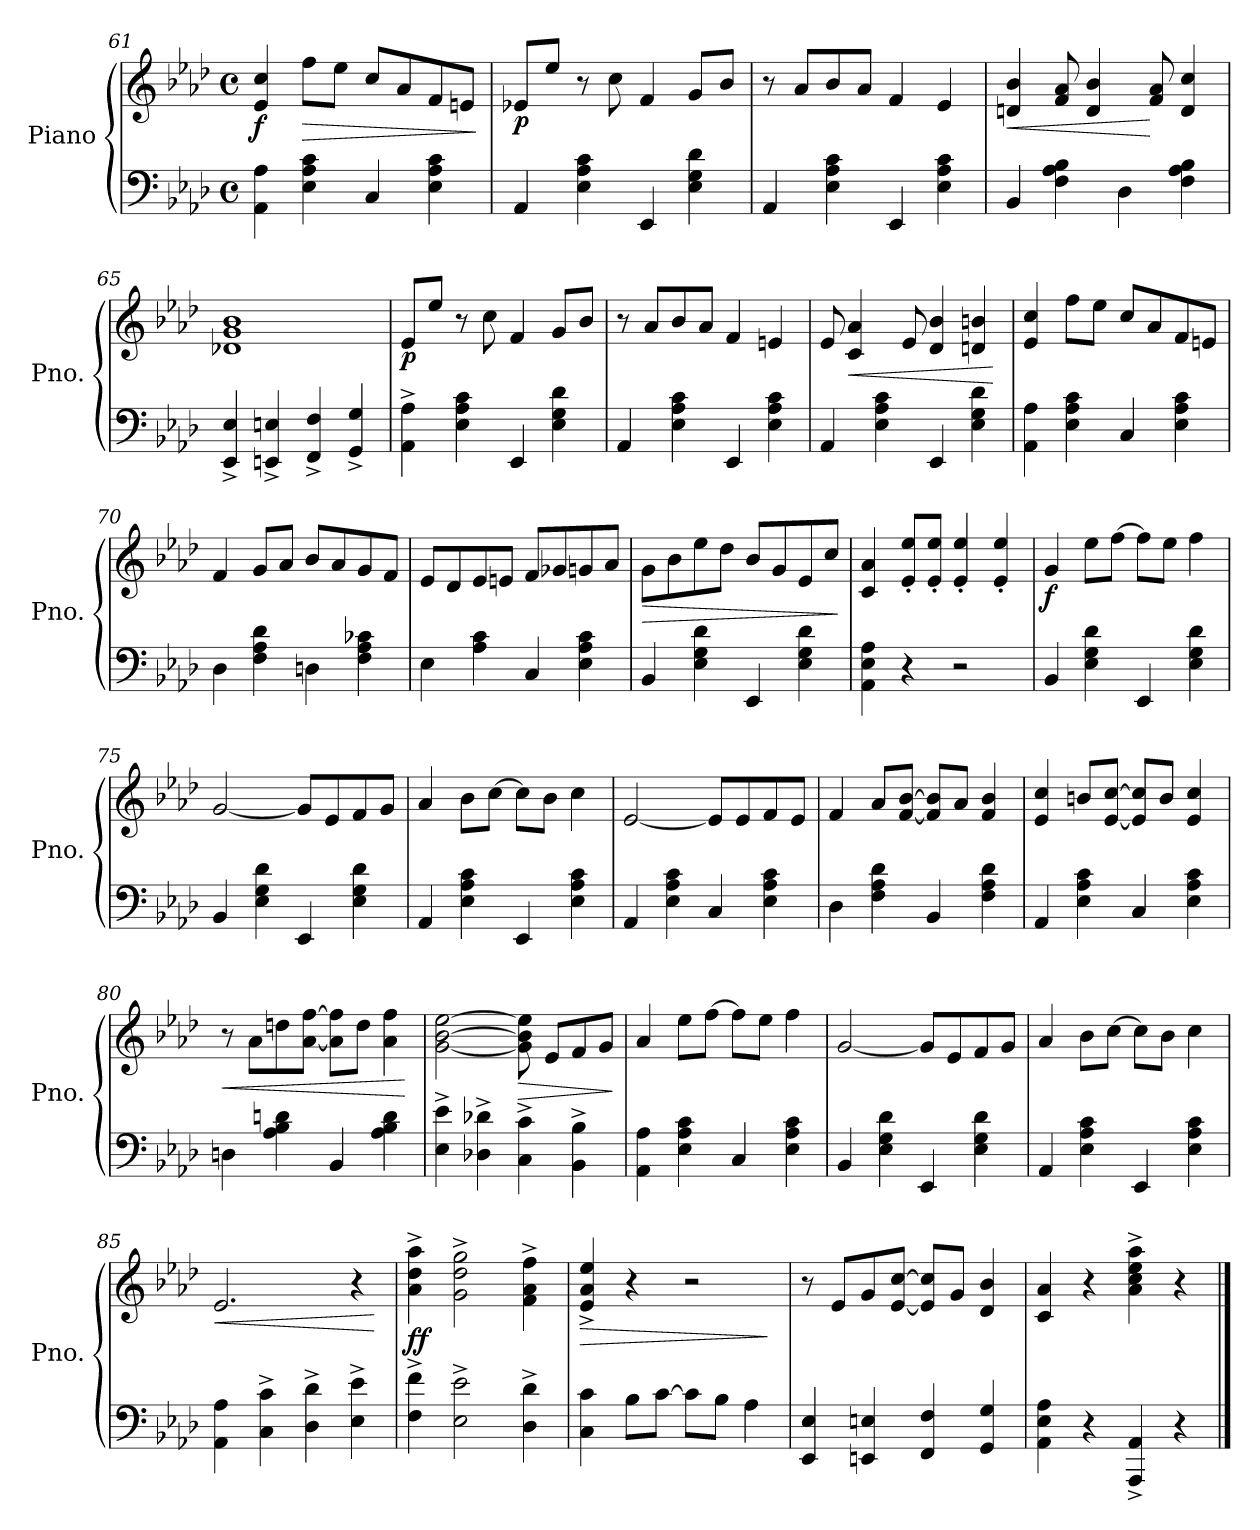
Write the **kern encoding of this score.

**kern	**kern	**dynam
*part1	*part1	*part1
*staff2	*staff1	*staff1/2
*I"Piano	*	*
*I'Pno.	*	*
!!LO:LB:g=z
*clefF4	*clefG2	*
*k[b-e-a-d-]	*k[b-e-a-d-]	*
*M4/4	*M4/4	*
*met(c)	*met(c)	*
=61	=61	=61
!	!	!LO:DY:b
4AA-\ 4A-\	4e-/ 4cc/	f
!	!	!LO:HP:b
4E-\ 4A-\ 4c\	8ff\L	>
.	8ee-\J	.
4C/	8cc/L	.
.	8a-/	.
4E-\ 4A-\ 4c\	8f/	.
.	8en/J	.
.	.	]
=62	=62	=62
!	!	!LO:DY:b
4AA-/	8e-X/L	p
.	8ee-/J	.
4E-\ 4A-\ 4c\	8r	.
.	8cc\	.
4EE-/	4f/	.
4E-\ 4G\ 4d-\	8g/L	.
.	8b-/J	.
=63	=63	=63
4AA-/	8r	.
.	8a-/L	.
4E-\ 4A-\ 4c\	8b-/	.
.	8a-/J	.
4EE-/	4f/	.
4E-\ 4A-\ 4c\	4e-/	.
=64	=64	=64
!	!	!LO:HP:b
4BB-/	4dn/ 4b-/	<
4F\ 4A-\ 4B-\	8f/ 8a-/	.
.	4d/ 4b-/	.
4D-\	.	.
.	8f/ 8a-/	[
4F\ 4A-\ 4B-\	4d/ 4cc/	.
=65	=65	=65
4EE-/^ 4E-/^	1d-X 1g 1b-	.
4EEn/^ 4En/^	.	.
4FF/^ 4F/^	.	.
4GG/^ 4G/^	.	.
!!LO:LB:g=z
=66	=66	=66
!	!	!LO:DY:b
4AA-\^ 4A-\^	8e-/L	p
.	8ee-/J	.
4E-\ 4A-\ 4c\	8r	.
.	8cc\	.
4EE-/	4f/	.
4E-\ 4G\ 4d-\	8g/L	.
.	8b-/J	.
=67	=67	=67
4AA-/	8r	.
.	8a-/L	.
4E-\ 4A-\ 4c\	8b-/	.
.	8a-/J	.
4EE-/	4f/	.
4E-\ 4A-\ 4c\	4en/	.
=68	=68	=68
4AA-/	8e-/	.
!	!	!LO:HP:b
.	4c/ 4a-/	<
4E-\ 4A-\ 4c\	.	.
.	8e-/	.
4EE-/	4d-/ 4b-/	.
4E-\ 4G\ 4d-\	4dn/ 4bn/	.
.	.	[
=69	=69	=69
4AA-\ 4A-\	4e-/ 4cc/	.
4E-\ 4A-\ 4c\	8ff\L	.
.	8ee-\J	.
4C/	8cc/L	.
.	8a-/	.
4E-\ 4A-\ 4c\	8f/	.
.	8en/J	.
!!LO:PB:g=z
=70	=70	=70
4D-\	4f/	.
4F\ 4A-\ 4d-\	8g/L	.
.	8a-/J	.
4Dn\	8b-/L	.
.	8a-/	.
4F\ 4A-\ 4c-X\	8g/	.
.	8f/J	.
=71	=71	=71
4E-\	8e-/L	.
.	8d-/	.
4A-\ 4c\	8e-/	.
.	8en/J	.
4C/	8f/L	.
.	8g-X/	.
4E-\ 4A-\ 4c\	8gn/	.
.	8a-/J	.
=72	=72	=72
!	!	!LO:HP:b
4BB-/	8g\L	>
.	8b-\	.
4E-\ 4G\ 4d-\	8ee-\	.
.	8dd-\J	.
4EE-/	8b-/L	.
.	8g/	.
4E-\ 4G\ 4d-\	8e-/	.
.	8cc/J	.
.	.	]
=73	=73	=73
4AA-\ 4E-\ 4A-\	4c/ 4a-/	.
4r	8e-/' 8ee-/'L	.
.	8e-/' 8ee-/'J	.
2r	4e-/' 4ee-/'	.
.	4e-/' 4ee-/'	.
!!LO:LB:g=z
=74	=74	=74
!	!	!LO:DY:b
4BB-/	4g/	f
4E-\ 4G\ 4d-\	8ee-\L	.
.	[8ff\J	.
4EE-/	8ff\L]	.
.	8ee-\J	.
4E-\ 4G\ 4d-\	4ff\	.
=75	=75	=75
4BB-/	[2g/	.
4E-\ 4G\ 4d-\	.	.
4EE-/	8g/L]	.
.	8e-/	.
4E-\ 4G\ 4d-\	8f/	.
.	8g/J	.
=76	=76	=76
4AA-/	4a-/	.
4E-\ 4A-\ 4c\	8b-\L	.
.	[8cc\J	.
4EE-/	8cc\L]	.
.	8b-\J	.
4E-\ 4A-\ 4c\	4cc\	.
=77	=77	=77
4AA-/	[2e-/	.
4E-\ 4A-\ 4c\	.	.
4C/	8e-/L]	.
.	8e-/	.
4E-\ 4A-\ 4c\	8f/	.
.	8e-/J	.
!!LO:LB:g=z
=78	=78	=78
4D-\	4f/	.
4F\ 4A-\ 4d-\	8a-/L	.
.	[8f/ [8b-/J	.
4BB-/	8f/] 8b-/]L	.
.	8a-/J	.
4F\ 4A-\ 4d-\	4f/ 4b-/	.
=79	=79	=79
4AA-/	4e-/ 4cc/	.
4E-\ 4A-\ 4c\	8bn/L	.
.	[8e-/ [8cc/J	.
4C/	8e-/] 8cc/]L	.
.	8b/J	.
4E-\ 4A-\ 4c\	4e-/ 4cc/	.
=80	=80	=80
!	!	!LO:HP:b
4Dn\	8r	<
.	8a-\L	.
4A-\ 4B-\ 4dn\	8ddn\	.
.	[8a-\ [8ff\J	.
4BB-/	8a-\] 8ff\]L	.
.	8dd\J	.
4A-\ 4B-\ 4d\	4a-\ 4ff\	.
.	.	[
=81	=81	=81
4E-\^ 4e-\^	[2g\ [2b-\ [2ee-\	.
4D-X\^ 4d-X\^	.	.
!	!	!LO:HP:b
4C\^ 4c\^	8g\] 8b-\] 8ee-\]	>
.	8e-/L	.
4BB-\^ 4B-\^	8f/	.
.	8g/J	.
.	.	]
!!LO:LB:g=z
=82	=82	=82
4AA-\ 4A-\	4a-/	.
4E-\ 4A-\ 4c\	8ee-\L	.
.	[8ff\J	.
4C/	8ff\L]	.
.	8ee-\J	.
4E-\ 4A-\ 4c\	4ff\	.
=83	=83	=83
4BB-/	[2g/	.
4E-\ 4G\ 4d-\	.	.
4EE-/	8g/L]	.
.	8e-/	.
4E-\ 4G\ 4d-\	8f/	.
.	8g/J	.
=84	=84	=84
4AA-/	4a-/	.
4E-\ 4A-\ 4c\	8b-\L	.
.	[8cc\J	.
4EE-/	8cc\L]	.
.	8b-\J	.
4E-\ 4A-\ 4c\	4cc\	.
=85	=85	=85
!	!	!LO:HP:b
4AA-\ 4A-\	2.e-/	<
4C\^ 4c\^	.	.
4D-\^ 4d-\^	.	.
4E-\^ 4e-\^	4r	.
.	.	[
!!LO:LB:g=z
=86	=86	=86
!	!	!LO:DY:b
4F\^ 4f\^	4a-\^ 4dd-\^ 4aa-\^	ff
2E-\^ 2e-\^	2g\^ 2dd-\^ 2gg\^	.
4D-\^ 4d-\^	4f\^ 4a-\^ 4ff\^	.
=87	=87	=87
!	!	!LO:HP:b
4C\ 4c\	4e-/^ 4a-/^ 4ee-/^	>
8B-\L	4r	.
[8c\J	.	.
8c\L]	2r	.
8B-\J	.	.
4A-\	.	.
.	.	]
=88	=88	=88
4EE-/ 4E-/	8r	.
.	8e-/L	.
4EEn/ 4En/	8g/	.
.	[8e-/ [8cc/J	.
4FF/ 4F/	8e-/] 8cc/]L	.
.	8g/J	.
4GG/ 4G/	4d-/ 4b-/	.
=89	=89	=89
4AA-\ 4E-\ 4A-\	4c/ 4a-/	.
4r	4r	.
4AAA-/^ 4AA-/^	4a-\^ 4cc\^ 4ee-\^ 4aa-\^	.
4r	4r	.
==	==	==
*-	*-	*-
